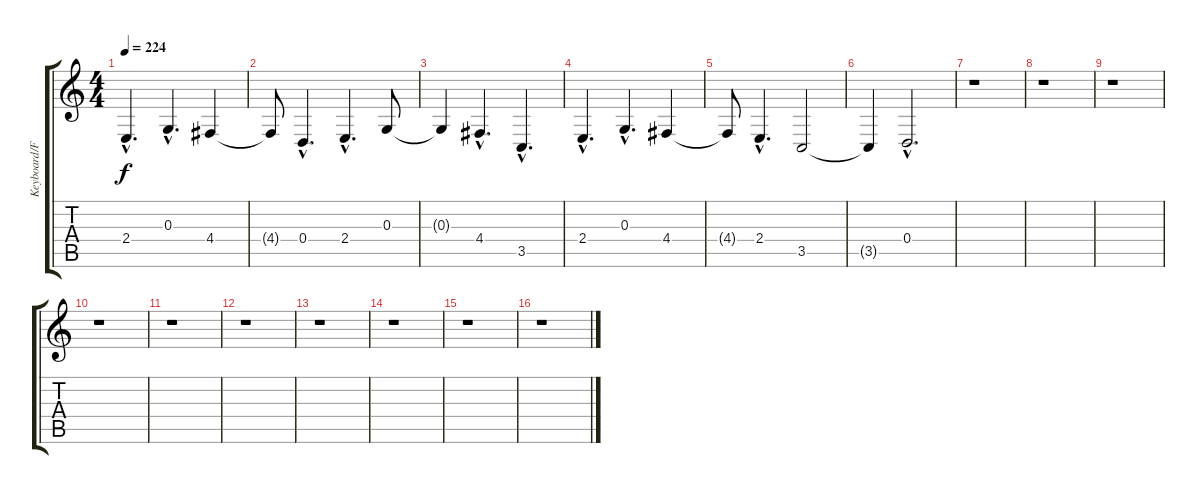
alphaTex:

\track ("Keyboard/FX" "Keyboard/F") {instrument churchorgan}
\staff {score tabs}
\tuning (E4 B3 G3 D3 A2 E2) {hide}
\ts (4 4)
\tempo 224
\clef g2
\ks c
2.4{hac}.4{d dy f} 0.3{hac}.4{d} 4.4.4 |
4.4{t}.8 0.4{hac}.4{d} 2.4{hac}.4{d} 0.3.8 |
0.3{t}.4 4.4{hac}.4{d} 3.5{hac}.4{d} |
2.4{hac}.4{d} 0.3{hac}.4{d} 4.4.4 |
4.4{t}.8 2.4{hac}.4{d} 3.5.2 |
3.5{t}.4 0.4{hac}.2{d} |
r.1 |
r.1 |
r.1 |
r.1 |
r.1 |
r.1 |
r.1 |
r.1 |
r.1 |
r.1
